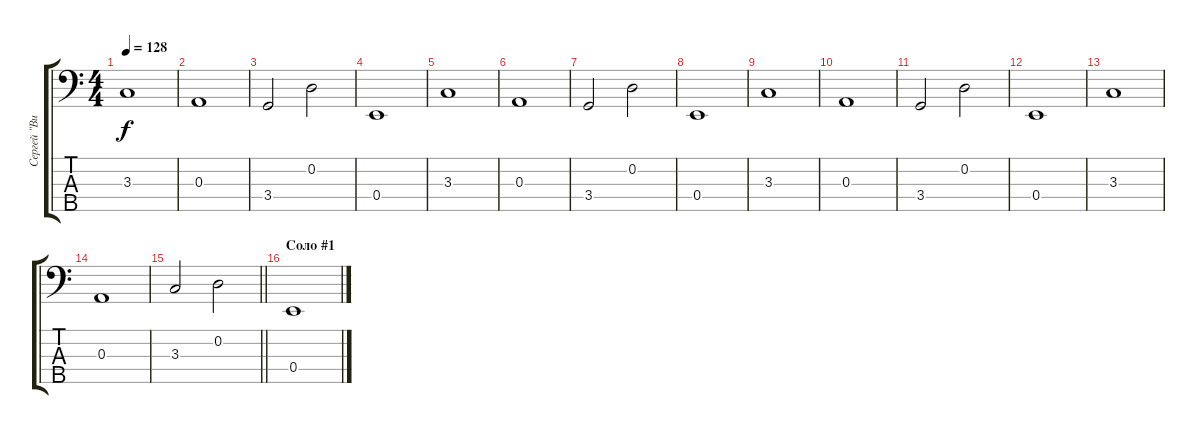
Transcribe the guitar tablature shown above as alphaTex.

\track ("Сергей \"Викинг\" Цаплин" "Сергей \"Ви") {instrument electricbassfinger}
\staff {score tabs}
\tuning (G2 D2 A1 E1 B0) {hide}
\ts (4 4)
\tempo 128
\clef f4
\ks c
3.3.1{dy f} |
0.3.1 |
3.4.2 0.2.2 |
0.4.1 |
3.3.1 |
0.3.1 |
3.4.2 0.2.2 |
0.4.1 |
3.3.1 |
0.3.1 |
3.4.2 0.2.2 |
0.4.1 |
3.3.1 |
0.3.1 |
\barLineRight lightlight
3.3.2 0.2.2 |
\section ("" "Соло #1")
0.4.1
